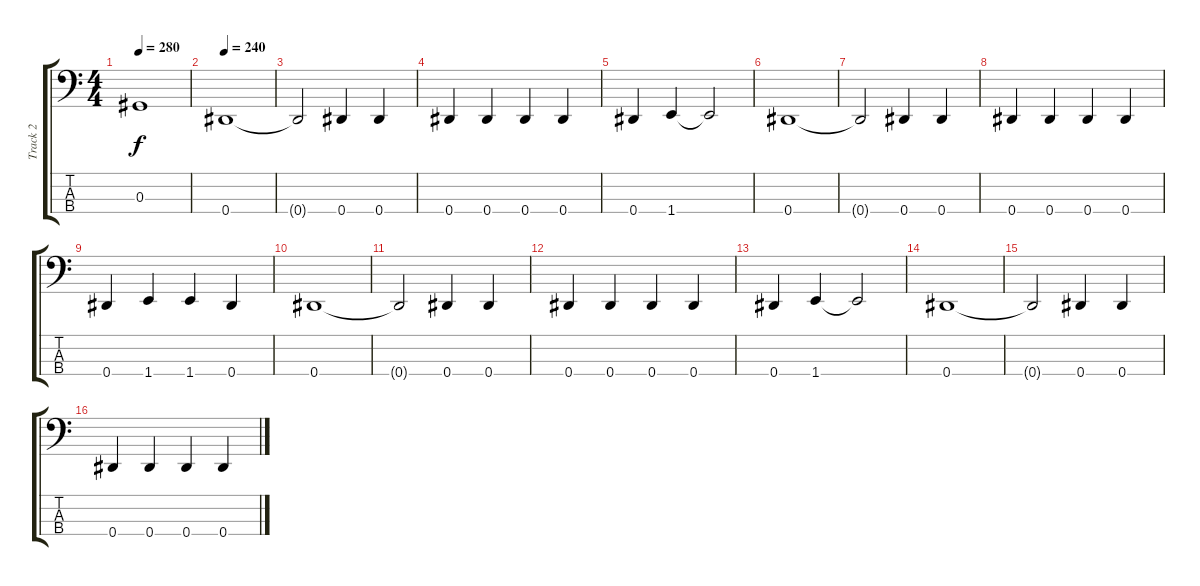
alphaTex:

\track ("Track 2" "Track 2") {instrument electricbassfinger}
\staff {score tabs}
\tuning (Gb2 Db2 Ab1 Eb1) {hide}
\ts (4 4)
\tempo 280
\clef f4
\ks c
0.3{t}.1{dy f} |
\tempo 240
0.4.1 |
0.4{t}.2 0.4.4 0.4.4 |
0.4.4 0.4.4 0.4.4 0.4.4 |
0.4.4 1.4.4 1.4{t}.2 |
0.4.1 |
0.4{t}.2 0.4.4 0.4.4 |
0.4.4 0.4.4 0.4.4 0.4.4 |
0.4.4 1.4.4 1.4.4 0.4.4 |
0.4.1 |
0.4{t}.2 0.4.4 0.4.4 |
0.4.4 0.4.4 0.4.4 0.4.4 |
0.4.4 1.4.4 1.4{t}.2 |
0.4.1 |
0.4{t}.2 0.4.4 0.4.4 |
0.4.4 0.4.4 0.4.4 0.4.4
